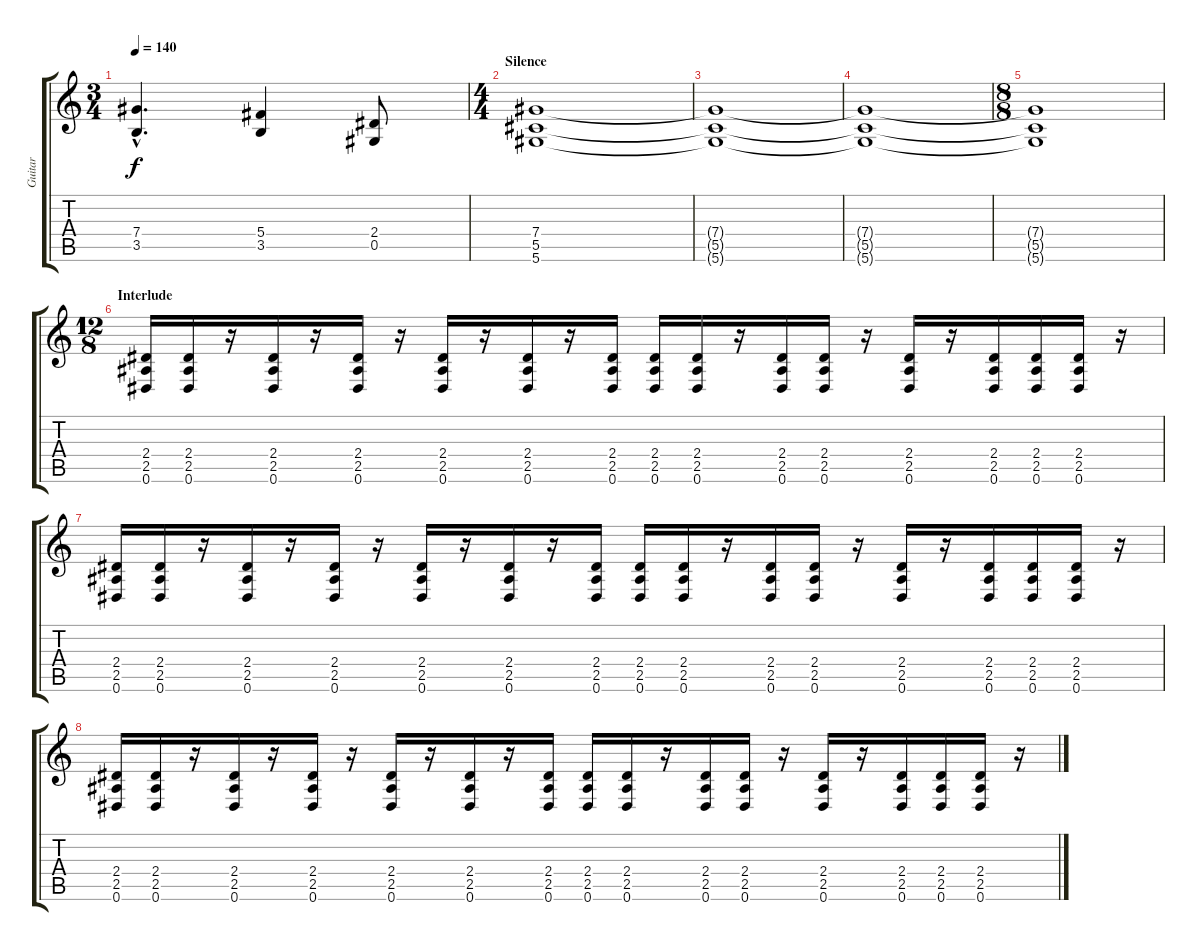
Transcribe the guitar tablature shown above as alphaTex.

\track ("Guitar" "Guitar") {instrument distortionguitar}
\staff {score tabs}
\tuning (Eb4 Bb3 Gb3 Db3 Ab2 Eb2) {hide}
\ts (3 4)
\tempo 140
\clef g2
\ks c
(7.4{hac} 3.5{hac}).4{d dy f} (5.4 3.5).4 (2.4 0.5).8 |
\ts (4 4)
\section ("" "Silence")
(7.4 5.5 5.6).1{volume 0} |
(7.4{t} 5.5{t} 5.6{t}).1 |
(7.4{t} 5.5{t} 5.6{t}).1 |
\ts (8 8)
(7.4{t} 5.5{t} 5.6{t}).1 |
\ts (12 8)
\section ("" "Interlude")
(2.4 2.5 0.6).16{volume 13} (2.4 2.5 0.6).16 r.16 (2.4 2.5 0.6).16 r.16 (2.4 2.5 0.6).16 r.16 (2.4 2.5 0.6).16 r.16 (2.4 2.5 0.6).16 r.16 (2.4 2.5 0.6).16 (2.4 2.5 0.6).16 (2.4 2.5 0.6).16 r.16 (2.4 2.5 0.6).16 (2.4 2.5 0.6).16 r.16 (2.4 2.5 0.6).16 r.16 (2.4 2.5 0.6).16 (2.4 2.5 0.6).16 (2.4 2.5 0.6).16 r.16 |
(2.4 2.5 0.6).16 (2.4 2.5 0.6).16 r.16 (2.4 2.5 0.6).16 r.16 (2.4 2.5 0.6).16 r.16 (2.4 2.5 0.6).16 r.16 (2.4 2.5 0.6).16 r.16 (2.4 2.5 0.6).16 (2.4 2.5 0.6).16 (2.4 2.5 0.6).16 r.16 (2.4 2.5 0.6).16 (2.4 2.5 0.6).16 r.16 (2.4 2.5 0.6).16 r.16 (2.4 2.5 0.6).16 (2.4 2.5 0.6).16 (2.4 2.5 0.6).16 r.16 |
(2.4 2.5 0.6).16 (2.4 2.5 0.6).16 r.16 (2.4 2.5 0.6).16 r.16 (2.4 2.5 0.6).16 r.16 (2.4 2.5 0.6).16 r.16 (2.4 2.5 0.6).16 r.16 (2.4 2.5 0.6).16 (2.4 2.5 0.6).16 (2.4 2.5 0.6).16 r.16 (2.4 2.5 0.6).16 (2.4 2.5 0.6).16 r.16 (2.4 2.5 0.6).16 r.16 (2.4 2.5 0.6).16 (2.4 2.5 0.6).16 (2.4 2.5 0.6).16 r.16
